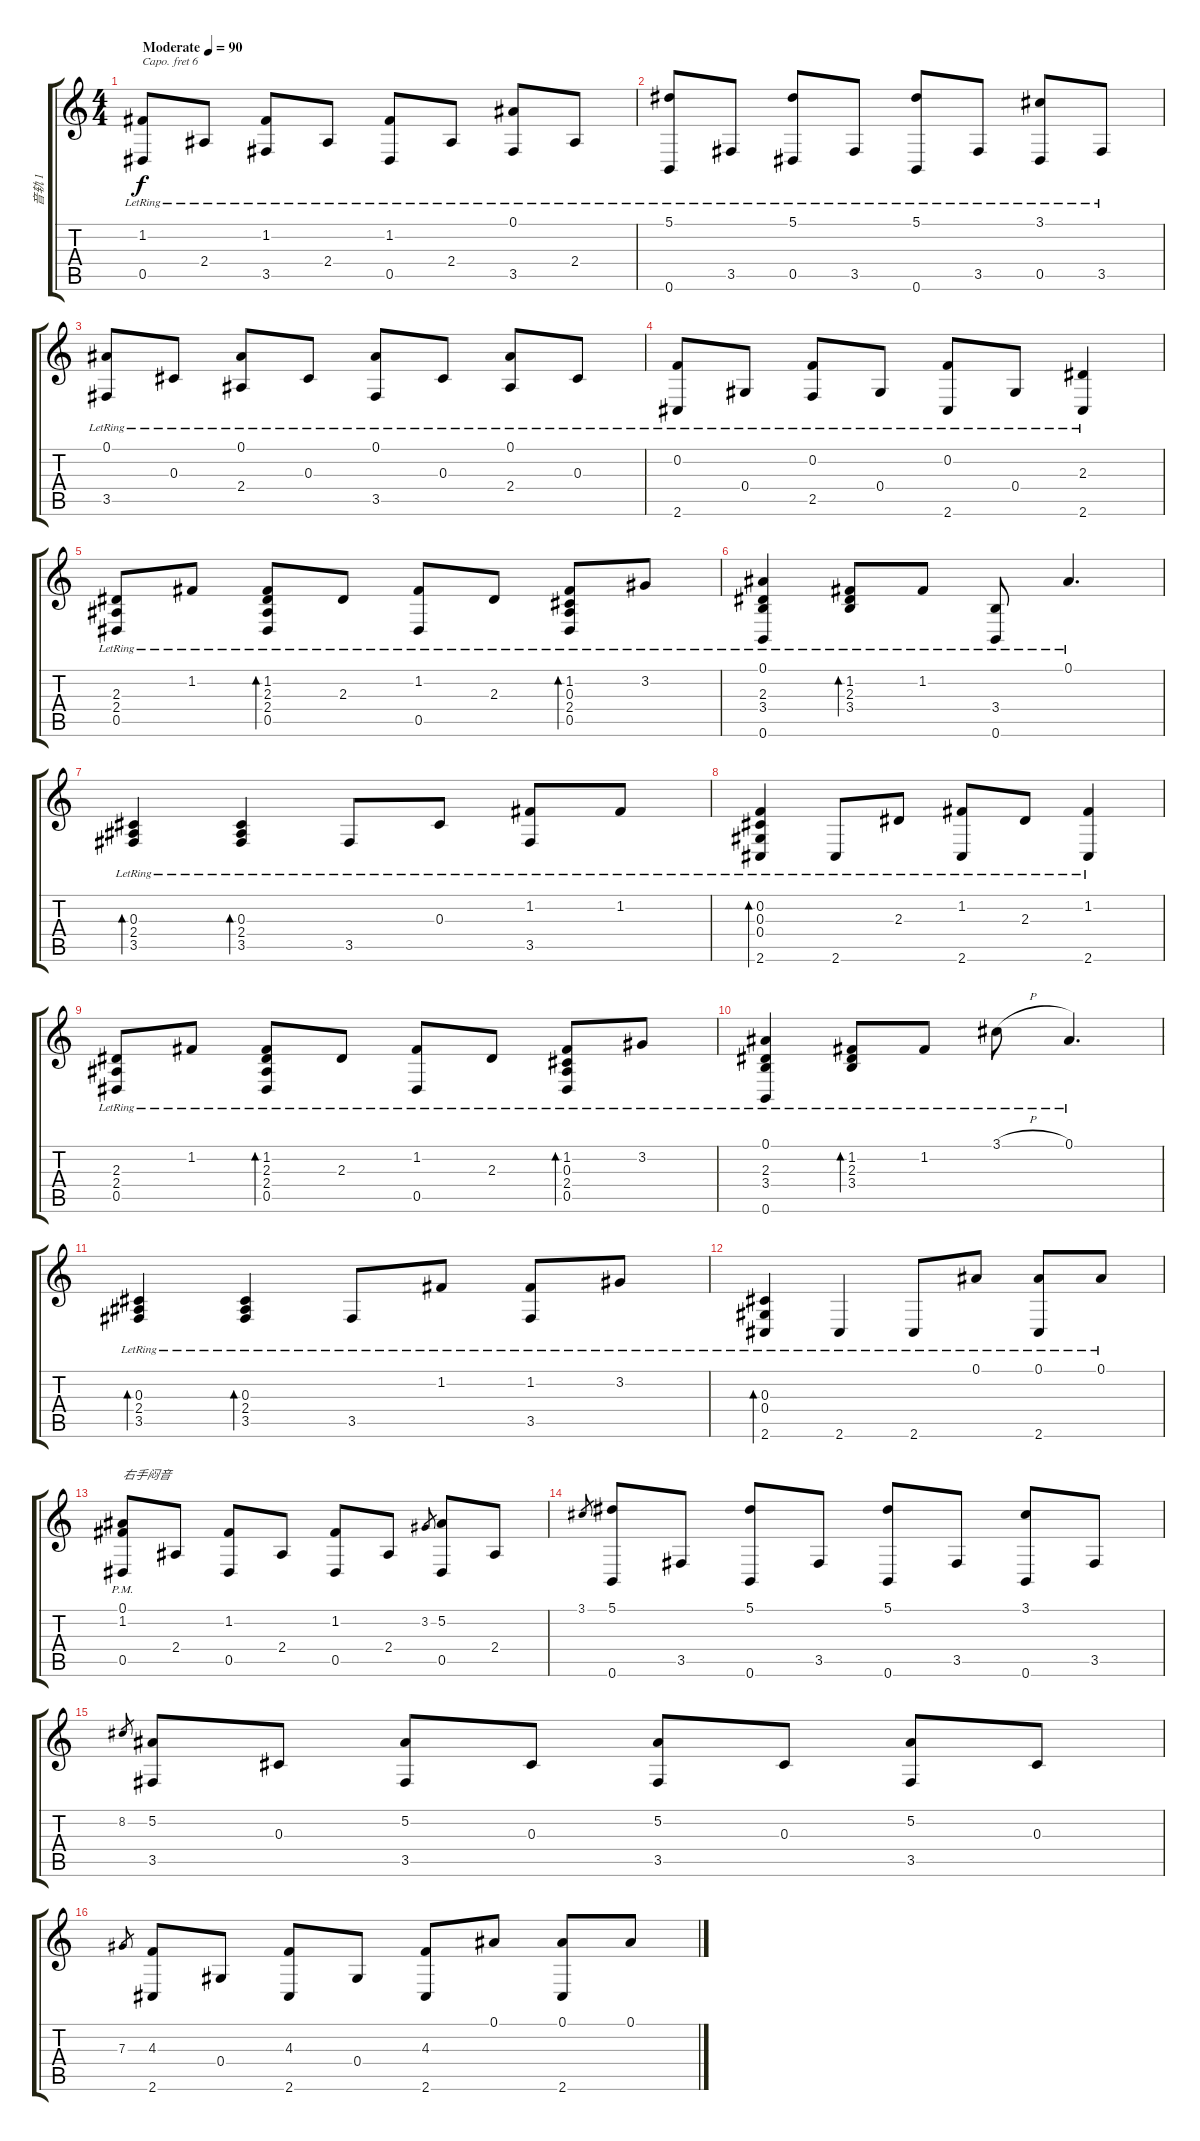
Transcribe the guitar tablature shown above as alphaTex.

\track ("音轨 1" "音轨 1") {instrument electricgrandpiano}
\staff {score tabs}
\capo 6
\tuning (E4 B3 G3 D3 A2 F2) {hide}
\ts (4 4)
\tempo (90 "Moderate")
\clef g2
\ks c
(1.2{lr} 0.5{lr}).8{dy f instrument electricgrandpiano} 2.4{lr}.8 (1.2{lr} 3.5{lr}).8 2.4{lr}.8 (1.2{lr} 0.5{lr}).8 2.4{lr}.8 (0.1{lr} 3.5{lr}).8 2.4{lr}.8 |
(5.1{lr} 0.6{lr}).8 3.5{lr}.8 (5.1{lr} 0.5{lr}).8 3.5{lr}.8 (5.1{lr} 0.6{lr}).8 3.5{lr}.8 (3.1{lr} 0.5{lr}).8 3.5{lr}.8 |
(0.1{lr} 3.5{lr}).8 0.3{lr}.8 (0.1{lr} 2.4{lr}).8 0.3{lr}.8 (0.1{lr} 3.5{lr}).8 0.3{lr}.8 (0.1{lr} 2.4{lr}).8 0.3{lr}.8 |
(0.2{lr} 2.6{lr}).8 0.4{lr}.8 (0.2{lr} 2.5{lr}).8 0.4{lr}.8 (0.2{lr} 2.6{lr}).8 0.4{lr}.8 (2.3{lr} 2.6{lr}).4 |
(2.3{lr} 2.4{lr} 0.5{lr}).8 1.2{lr}.8 (1.2{lr} 2.3{lr} 2.4{lr} 0.5{lr}).8{bd 60} 2.3{lr}.8 (1.2{lr} 0.5{lr}).8 2.3{lr}.8 (1.2{lr} 0.3{lr} 2.4{lr} 0.5{lr}).8{bd 60} 3.2{lr}.8 |
(0.1{lr} 2.3{lr} 3.4{lr} 0.6{lr}).4 (1.2{lr} 2.3{lr} 3.4{lr}).8{bd 60} 1.2{lr}.8 (3.4{lr} 0.6{lr}).8 0.1{lr}.4{d} |
(0.3{lr} 2.4{lr} 3.5{lr}).4{bd 60} (0.3{lr} 2.4{lr} 3.5{lr}).4{bd 60} 3.5{lr}.8 0.3{lr}.8 (1.2{lr} 3.5{lr}).8 1.2{lr}.8 |
(0.2{lr} 0.3{lr} 0.4{lr} 2.6{lr}).4{bd 60} 2.6{lr}.8 2.3{lr}.8 (1.2{lr} 2.6{lr}).8 2.3{lr}.8 (1.2{lr} 2.6).4 |
(2.3{lr} 2.4{lr} 0.5{lr}).8 1.2{lr}.8 (1.2{lr} 2.3{lr} 2.4{lr} 0.5{lr}).8{bd 60} 2.3{lr}.8 (1.2{lr} 0.5{lr}).8 2.3{lr}.8 (1.2{lr} 0.3{lr} 2.4{lr} 0.5{lr}).8{bd 60} 3.2{lr}.8 |
(0.1{lr} 2.3{lr} 3.4{lr} 0.6{lr}).4 (1.2{lr} 2.3{lr} 3.4{lr}).8{bd 60} 1.2{lr}.8 3.1{h lr}.8 0.1{lr}.4{d} |
(0.3{lr} 2.4{lr} 3.5{lr}).4{bd 60} (0.3{lr} 2.4{lr} 3.5{lr}).4{bd 60} 3.5{lr}.8 1.2{lr}.8 (1.2{lr} 3.5{lr}).8 3.2{lr}.8 |
(0.3{lr} 0.4{lr} 2.6{lr}).4{bd 60} 2.6{lr}.4 2.6{lr}.8 0.1{lr}.8 (0.1{lr} 2.6{lr}).8 0.1{lr}.8 |
(0.1 1.2 0.5{pm}).8{txt "右手闷音"} 2.4.8 (1.2 0.5).8 2.4.8 (1.2 0.5).8 2.4.8 3.2.8{gr} (5.2 0.5).8 2.4.8 |
3.1.8{gr} (5.1 0.6).8 3.5.8 (5.1 0.6).8 3.5.8 (5.1 0.6).8 3.5.8 (3.1 0.6).8 3.5.8 |
8.2.8{gr} (5.2 3.5).8 0.3.8 (5.2 3.5).8 0.3.8 (5.2 3.5).8 0.3.8 (5.2 3.5).8 0.3.8 |
7.3.8{gr} (4.3 2.6).8 0.4.8 (4.3 2.6).8 0.4.8 (4.3 2.6).8 0.1.8 (0.1 2.6).8 0.1.8
